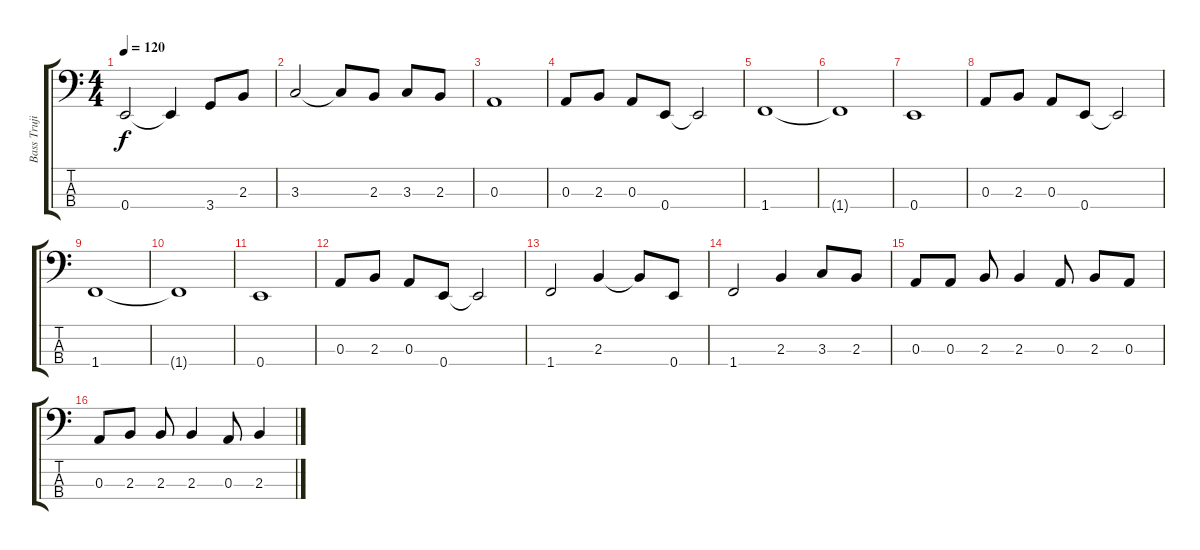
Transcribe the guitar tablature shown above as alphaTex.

\track ("Bass Trujillo" "Bass Truji") {instrument electricbassfinger}
\staff {score tabs}
\tuning (G2 D2 A1 E1) {hide}
\ts (4 4)
\tempo 120
\clef f4
\ks c
0.4.2{dy f} 0.4{t}.4 3.4.8 2.3.8 |
3.3.2 3.3{t}.8 2.3.8 3.3.8 2.3.8 |
0.3.1 |
0.3.8 2.3.8 0.3.8 0.4.8 0.4{t}.2 |
1.4.1 |
1.4{t}.1 |
0.4.1 |
0.3.8 2.3.8 0.3.8 0.4.8 0.4{t}.2 |
1.4.1 |
1.4{t}.1 |
0.4.1 |
0.3.8 2.3.8 0.3.8 0.4.8 0.4{t}.2 |
1.4.2 2.3.4 2.3{t}.8 0.4.8 |
1.4.2 2.3.4 3.3.8 2.3.8 |
0.3.8 0.3.8 2.3.8 2.3.4 0.3.8 2.3.8 0.3.8 |
0.3.8 2.3.8 2.3.8 2.3.4 0.3.8 2.3.4
